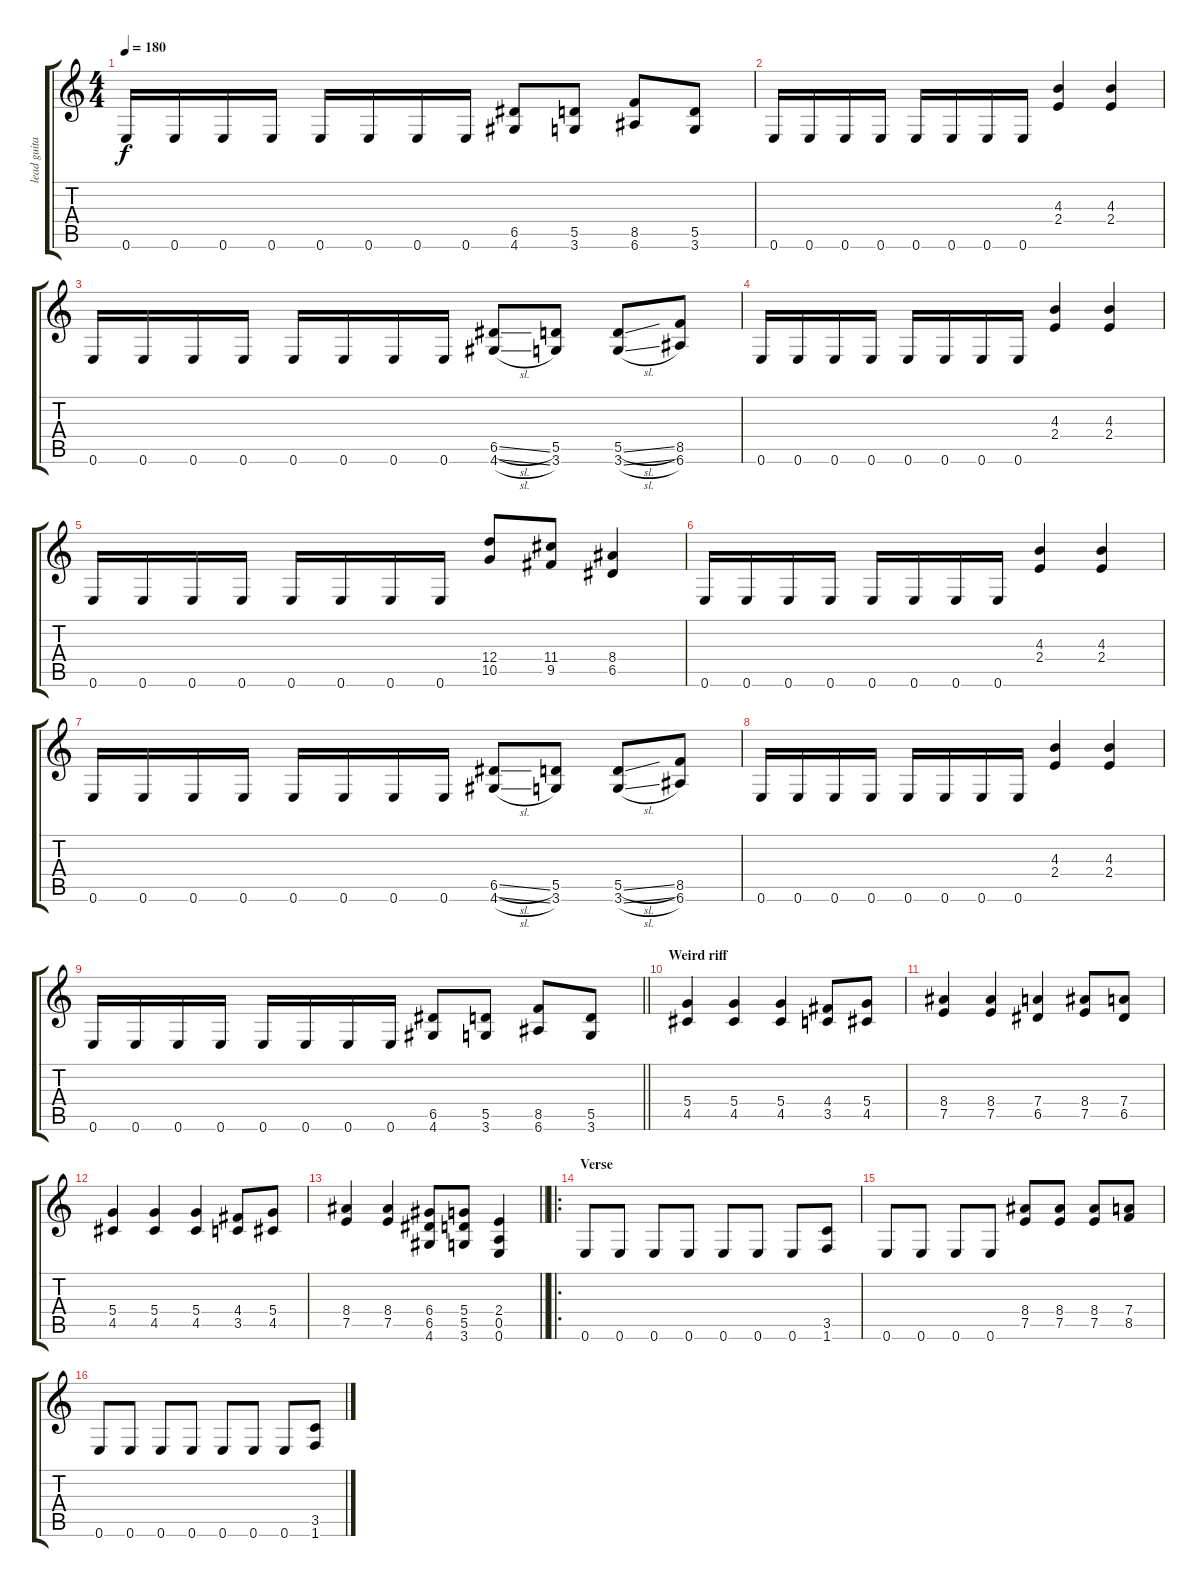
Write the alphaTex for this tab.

\track ("lead guitar" "lead guita") {instrument distortionguitar}
\staff {score tabs}
\tuning (E4 B3 G3 D3 A2 E2) {hide}
\ts (4 4)
\tempo 180
\clef g2
\ks c
0.6.16{dy f} 0.6.16 0.6.16 0.6.16 0.6.16 0.6.16 0.6.16 0.6.16 (6.5 4.6).8 (5.5 3.6).8 (8.5 6.6).8 (5.5 3.6).8 |
0.6.16 0.6.16 0.6.16 0.6.16 0.6.16 0.6.16 0.6.16 0.6.16 (4.3 2.4).4 (4.3 2.4).4 |
0.6.16 0.6.16 0.6.16 0.6.16 0.6.16 0.6.16 0.6.16 0.6.16 (6.5{sl} 4.6{sl}).8 (5.5 3.6).8 (5.5{sl} 3.6{sl}).8 (8.5 6.6).8 |
0.6.16 0.6.16 0.6.16 0.6.16 0.6.16 0.6.16 0.6.16 0.6.16 (4.3 2.4).4 (4.3 2.4).4 |
0.6.16 0.6.16 0.6.16 0.6.16 0.6.16 0.6.16 0.6.16 0.6.16 (12.4 10.5).8 (11.4 9.5).8 (8.4 6.5).4 |
0.6.16 0.6.16 0.6.16 0.6.16 0.6.16 0.6.16 0.6.16 0.6.16 (4.3 2.4).4 (4.3 2.4).4 |
0.6.16 0.6.16 0.6.16 0.6.16 0.6.16 0.6.16 0.6.16 0.6.16 (6.5{sl} 4.6{sl}).8 (5.5 3.6).8 (5.5{sl} 3.6{sl}).8 (8.5 6.6).8 |
0.6.16 0.6.16 0.6.16 0.6.16 0.6.16 0.6.16 0.6.16 0.6.16 (4.3 2.4).4 (4.3 2.4).4 |
\barLineRight lightlight
0.6.16 0.6.16 0.6.16 0.6.16 0.6.16 0.6.16 0.6.16 0.6.16 (6.5 4.6).8 (5.5 3.6).8 (8.5 6.6).8 (5.5 3.6).8 |
\section ("" "Weird riff")
(5.4 4.5).4 (5.4 4.5).4 (5.4 4.5).4 (4.4 3.5).8 (5.4 4.5).8 |
(8.4 7.5).4 (8.4 7.5).4 (7.4 6.5).4 (8.4 7.5).8 (7.4 6.5).8 |
(5.4 4.5).4 (5.4 4.5).4 (5.4 4.5).4 (4.4 3.5).8 (5.4 4.5).8 |
\barLineRight lightlight
(8.4 7.5).4 (8.4 7.5).4 (6.4 6.5 4.6).8 (5.4 5.5 3.6).8 (2.4 0.5 0.6).4 |
\ro
\section ("" "Verse")
0.6.8 0.6.8 0.6.8 0.6.8 0.6.8 0.6.8 0.6.8 (3.5 1.6).8 |
0.6.8 0.6.8 0.6.8 0.6.8 (8.4 7.5).8 (8.4 7.5).8 (8.4 7.5).8 (7.4 8.5).8 |
0.6.8 0.6.8 0.6.8 0.6.8 0.6.8 0.6.8 0.6.8 (3.5 1.6).8
